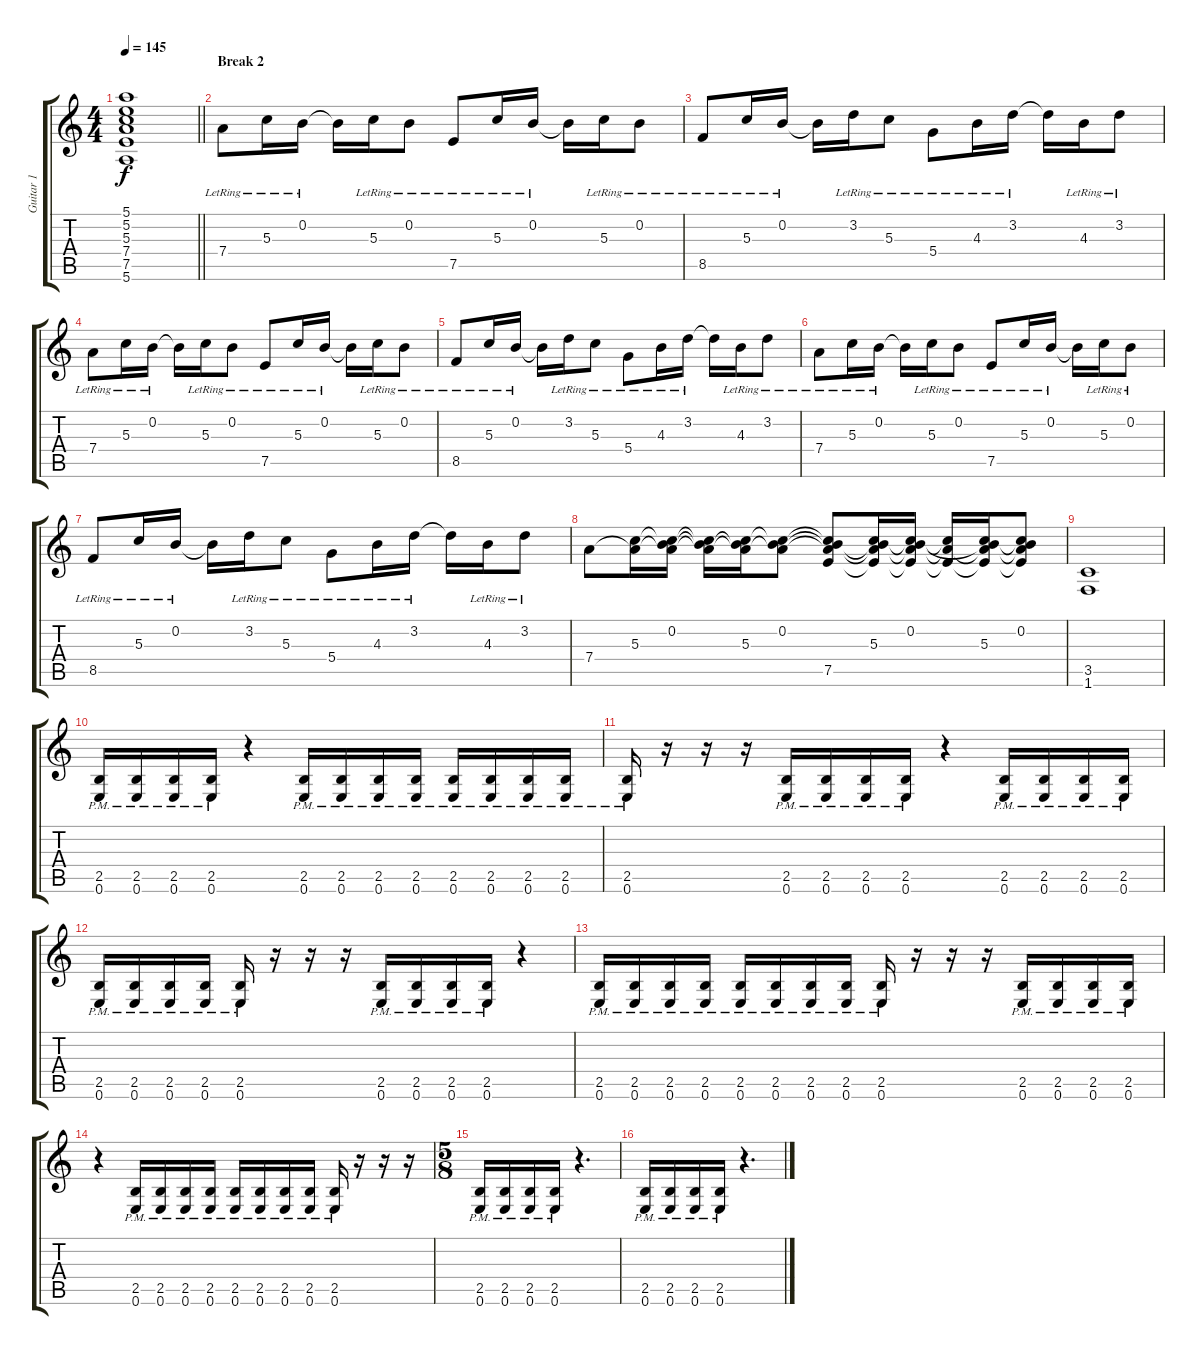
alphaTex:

\track ("Guitar 1" "Guitar 1") {instrument overdrivenguitar}
\staff {score tabs}
\tuning (E4 B3 G3 D3 A2 E2) {hide}
\ts (4 4)
\tempo 145
\clef g2
\barLineRight lightlight
\ks c
(5.1{t} 5.2{t} 5.3{t} 7.4{t} 7.5{t} 5.6{t}).1{dy f} |
\section ("" "Break 2")
7.4{lr}.8{instrument electricguitarclean} 5.3{lr}.16 0.2{lr}.16 0.2{t}.16 5.3{lr}.16 0.2{lr}.8 7.5{lr}.8 5.3{lr}.16 0.2{lr}.16 0.2{t}.16 5.3{lr}.16 0.2{lr}.8 |
8.5{lr}.8 5.3{lr}.16 0.2{lr}.16 0.2{t}.16 3.2{lr}.16 5.3{lr}.8 5.4{lr}.8 4.3{lr}.16 3.2{lr}.16 3.2{t}.16 4.3{lr}.16 3.2{lr}.8 |
7.4{lr}.8 5.3{lr}.16 0.2{lr}.16 0.2{t}.16 5.3{lr}.16 0.2{lr}.8 7.5{lr}.8 5.3{lr}.16 0.2{lr}.16 0.2{t}.16 5.3{lr}.16 0.2{lr}.8 |
8.5{lr}.8 5.3{lr}.16 0.2{lr}.16 0.2{t}.16 3.2{lr}.16 5.3{lr}.8 5.4{lr}.8 4.3{lr}.16 3.2{lr}.16 3.2{t}.16 4.3{lr}.16 3.2{lr}.8 |
7.4{lr}.8 5.3{lr}.16 0.2{lr}.16 0.2{t}.16 5.3{lr}.16 0.2{lr}.8 7.5{lr}.8 5.3{lr}.16 0.2{lr}.16 0.2{t}.16 5.3{lr}.16 0.2{lr}.8 |
8.5{lr}.8 5.3{lr}.16 0.2{lr}.16 0.2{t}.16 3.2{lr}.16 5.3{lr}.8 5.4{lr}.8 4.3{lr}.16 3.2{lr}.16 3.2{t}.16 4.3{lr}.16 3.2{lr}.8 |
7.4.8 (5.3 7.4{t}).16 (0.2 5.3{t} 7.4{t}).16 (0.2{t} 5.3{t} 7.4{t}).16 (0.2{t} 5.3 7.4{t}).16 (0.2 5.3{t} 7.4{t}).8 (0.2{t} 5.3{t} 7.4{t} 7.5).8 (0.2{t} 5.3 7.4{t} 7.5{t}).16 (0.2 5.3{t} 7.4{t} 7.5{t}).16 (5.3{t} 7.4{t} 7.5{t}).16 (0.2{t} 5.3 7.4{t} 7.5{t}).16 (0.2 5.3{t} 7.4{t} 7.5{t}).8 |
(3.5 1.6).1{instrument overdrivenguitar} |
(2.5{pm} 0.6{pm}).16 (2.5{pm} 0.6{pm}).16 (2.5{pm} 0.6{pm}).16 (2.5{pm} 0.6{pm}).16 r.4 (2.5{pm} 0.6{pm}).16 (2.5{pm} 0.6{pm}).16 (2.5{pm} 0.6{pm}).16 (2.5{pm} 0.6{pm}).16 (2.5{pm} 0.6{pm}).16 (2.5{pm} 0.6{pm}).16 (2.5{pm} 0.6{pm}).16 (2.5{pm} 0.6{pm}).16 |
(2.5{pm} 0.6{pm}).16 r.16 r.16 r.16 (2.5{pm} 0.6{pm}).16 (2.5{pm} 0.6{pm}).16 (2.5{pm} 0.6{pm}).16 (2.5{pm} 0.6{pm}).16 r.4 (2.5{pm} 0.6{pm}).16 (2.5{pm} 0.6{pm}).16 (2.5{pm} 0.6{pm}).16 (2.5{pm} 0.6{pm}).16 |
(2.5{pm} 0.6{pm}).16 (2.5{pm} 0.6{pm}).16 (2.5{pm} 0.6{pm}).16 (2.5{pm} 0.6{pm}).16 (2.5{pm} 0.6{pm}).16 r.16 r.16 r.16 (2.5{pm} 0.6{pm}).16 (2.5{pm} 0.6{pm}).16 (2.5{pm} 0.6{pm}).16 (2.5{pm} 0.6{pm}).16 r.4 |
(2.5{pm} 0.6{pm}).16 (2.5{pm} 0.6{pm}).16 (2.5{pm} 0.6{pm}).16 (2.5{pm} 0.6{pm}).16 (2.5{pm} 0.6{pm}).16 (2.5{pm} 0.6{pm}).16 (2.5{pm} 0.6{pm}).16 (2.5{pm} 0.6{pm}).16 (2.5{pm} 0.6{pm}).16 r.16 r.16 r.16 (2.5{pm} 0.6{pm}).16 (2.5{pm} 0.6{pm}).16 (2.5{pm} 0.6{pm}).16 (2.5{pm} 0.6{pm}).16 |
r.4 (2.5{pm} 0.6{pm}).16 (2.5{pm} 0.6{pm}).16 (2.5{pm} 0.6{pm}).16 (2.5{pm} 0.6{pm}).16 (2.5{pm} 0.6{pm}).16 (2.5{pm} 0.6{pm}).16 (2.5{pm} 0.6{pm}).16 (2.5{pm} 0.6{pm}).16 (2.5{pm} 0.6{pm}).16 r.16 r.16 r.16 |
\ts (5 8)
(2.5{pm} 0.6{pm}).16 (2.5{pm} 0.6{pm}).16 (2.5{pm} 0.6{pm}).16 (2.5{pm} 0.6{pm}).16 r.4{d} |
(2.5{pm} 0.6{pm}).16 (2.5{pm} 0.6{pm}).16 (2.5{pm} 0.6{pm}).16 (2.5{pm} 0.6{pm}).16 r.4{d}
